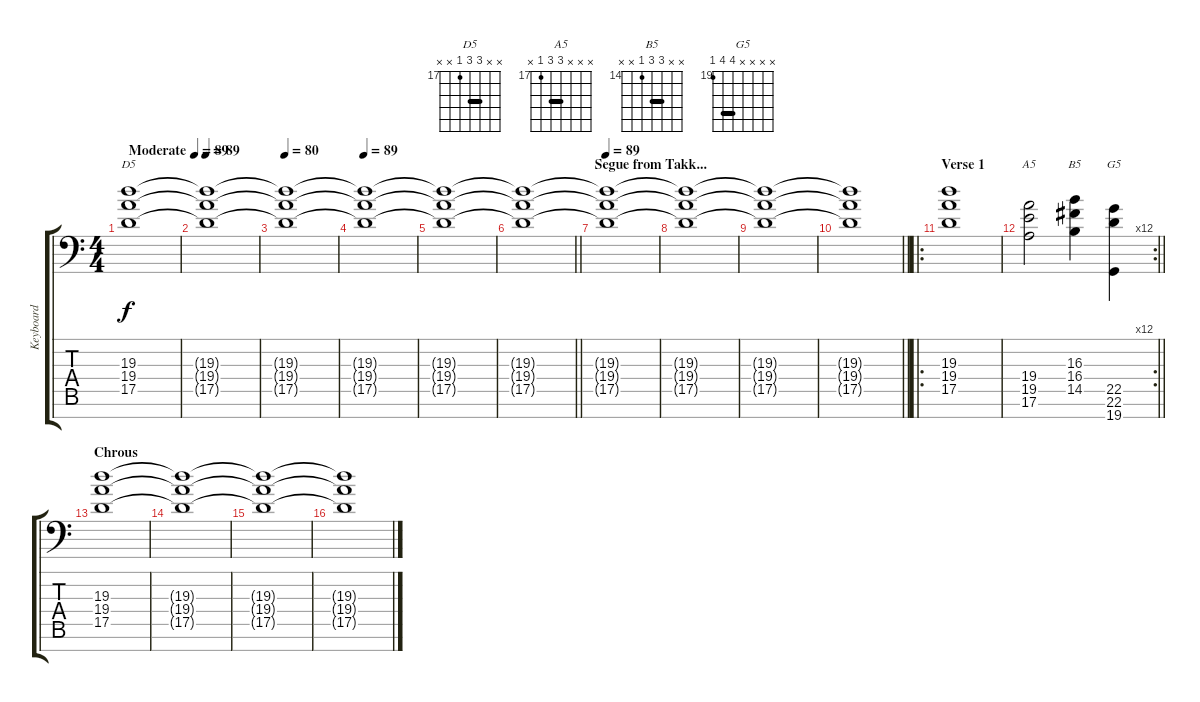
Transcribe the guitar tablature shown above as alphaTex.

\track ("Keyboard" "Keyboard") {instrument synthstrings1}
\staff {score tabs}
\tuning (E4 B3 G3 D3 A2 E2 C-1) {hide}
\chord ("D5" x x 19 19 17 x x) {firstfret 17 barre 19}
\chord ("A5" x x x 19 19 17 x) {firstfret 17 barre 19}
\chord ("B5" x x 16 16 14 x x) {firstfret 14 barre 16}
\chord ("G5" x x x x 22 22 19) {firstfret 19 barre 22}
\ts (4 4)
\tempo (89 "Moderate")
\tempo 81
\tempo (89 "Moderate")
\clef f4
\ks c
(19.3 19.4 17.5).1{ch "D5" dy f instrument synthstrings1} |
\tempo 89
(19.3{t} 19.4{t} 17.5{t}).1 |
\tempo 80
(19.3{t} 19.4{t} 17.5{t}).1 |
\tempo 89
(19.3{t} 19.4{t} 17.5{t}).1 |
(19.3{t} 19.4{t} 17.5{t}).1 |
\barLineRight lightlight
(19.3{t} 19.4{t} 17.5{t}).1 |
\section ("" "Segue from Takk...")
\tempo 89
(19.3{t} 19.4{t} 17.5{t}).1 |
(19.3{t} 19.4{t} 17.5{t}).1 |
(19.3{t} 19.4{t} 17.5{t}).1 |
\barLineRight lightlight
(19.3{t} 19.4{t} 17.5{t}).1 |
\ro
\section ("" "Verse 1")
(19.3 19.4 17.5).1 |
\rc 12
\barLineRight lightlight
(19.4 19.5 17.6).2{ch "A5"} (16.3 16.4 14.5).4{ch "B5"} (22.5 22.6 19.7).4{ch "G5"} |
\section ("" "Chrous")
(19.3 19.4 17.5).1 |
(19.3{t} 19.4{t} 17.5{t}).1 |
(19.3{t} 19.4{t} 17.5{t}).1 |
(19.3{t} 19.4{t} 17.5{t}).1
